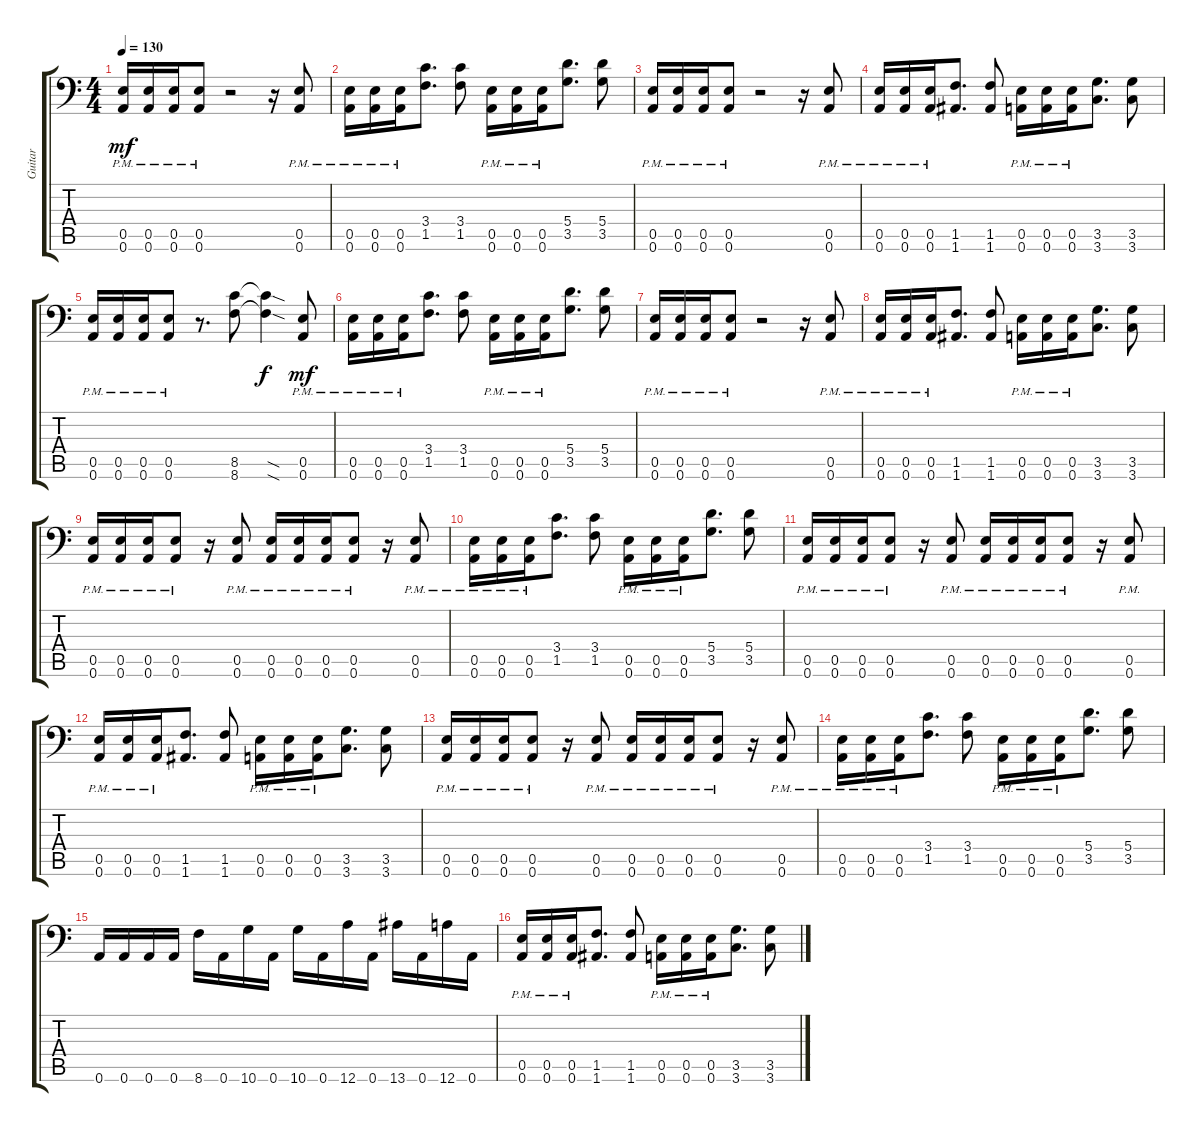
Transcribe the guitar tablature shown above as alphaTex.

\track ("Guitar" "Guitar") {instrument distortionguitar}
\staff {score tabs}
\tuning (B3 Gb3 D3 A2 E2 A1) {hide}
\ts (4 4)
\tempo 130
\clef f4
\ks c
(0.5{pm} 0.6{pm}).16{dy mf} (0.5{pm} 0.6{pm}).16 (0.5{pm} 0.6{pm}).16 (0.5{pm} 0.6{pm}).8 r.2 r.16 (0.5{pm} 0.6{pm}).8 |
(0.5{pm} 0.6{pm}).16 (0.5{pm} 0.6{pm}).16 (0.5{pm} 0.6{pm}).16 (3.4 1.5).8{d} (3.4 1.5).8 (0.5{pm} 0.6{pm}).16 (0.5{pm} 0.6{pm}).16 (0.5{pm} 0.6{pm}).16 (5.4 3.5).8{d} (5.4 3.5).8 |
(0.5{pm} 0.6{pm}).16 (0.5{pm} 0.6{pm}).16 (0.5{pm} 0.6{pm}).16 (0.5{pm} 0.6{pm}).8 r.2 r.16 (0.5{pm} 0.6{pm}).8 |
(0.5{pm} 0.6{pm}).16 (0.5{pm} 0.6{pm}).16 (0.5{pm} 0.6{pm}).16 (1.5 1.6).8{d} (1.5 1.6).8 (0.5{pm} 0.6{pm}).16 (0.5{pm} 0.6{pm}).16 (0.5{pm} 0.6{pm}).16 (3.5 3.6).8{d} (3.5 3.6).8 |
(0.5{pm} 0.6{pm}).16 (0.5{pm} 0.6{pm}).16 (0.5{pm} 0.6{pm}).16 (0.5{pm} 0.6{pm}).8 r.8{d} (8.5 8.6).8 (8.5{sod t} 8.6{sod t}).4{dy f} (0.5{pm} 0.6{pm}).8{dy mf} |
(0.5{pm} 0.6{pm}).16 (0.5{pm} 0.6{pm}).16 (0.5{pm} 0.6{pm}).16 (3.4 1.5).8{d} (3.4 1.5).8 (0.5{pm} 0.6{pm}).16 (0.5{pm} 0.6{pm}).16 (0.5{pm} 0.6{pm}).16 (5.4 3.5).8{d} (5.4 3.5).8 |
(0.5{pm} 0.6{pm}).16 (0.5{pm} 0.6{pm}).16 (0.5{pm} 0.6{pm}).16 (0.5{pm} 0.6{pm}).8 r.2 r.16 (0.5{pm} 0.6{pm}).8 |
(0.5{pm} 0.6{pm}).16 (0.5{pm} 0.6{pm}).16 (0.5{pm} 0.6{pm}).16 (1.5 1.6).8{d} (1.5 1.6).8 (0.5{pm} 0.6{pm}).16 (0.5{pm} 0.6{pm}).16 (0.5{pm} 0.6{pm}).16 (3.5 3.6).8{d} (3.5 3.6).8 |
(0.5{pm} 0.6{pm}).16 (0.5{pm} 0.6{pm}).16 (0.5{pm} 0.6{pm}).16 (0.5{pm} 0.6{pm}).8 r.16 (0.5{pm} 0.6{pm}).8 (0.5{pm} 0.6{pm}).16 (0.5{pm} 0.6{pm}).16 (0.5{pm} 0.6{pm}).16 (0.5{pm} 0.6{pm}).8 r.16 (0.5{pm} 0.6{pm}).8 |
(0.5{pm} 0.6{pm}).16 (0.5{pm} 0.6{pm}).16 (0.5{pm} 0.6{pm}).16 (3.4 1.5).8{d} (3.4 1.5).8 (0.5{pm} 0.6{pm}).16 (0.5{pm} 0.6{pm}).16 (0.5{pm} 0.6{pm}).16 (5.4 3.5).8{d} (5.4 3.5).8 |
(0.5{pm} 0.6{pm}).16 (0.5{pm} 0.6{pm}).16 (0.5{pm} 0.6{pm}).16 (0.5{pm} 0.6{pm}).8 r.16 (0.5{pm} 0.6{pm}).8 (0.5{pm} 0.6{pm}).16 (0.5{pm} 0.6{pm}).16 (0.5{pm} 0.6{pm}).16 (0.5{pm} 0.6{pm}).8 r.16 (0.5{pm} 0.6{pm}).8 |
(0.5{pm} 0.6{pm}).16 (0.5{pm} 0.6{pm}).16 (0.5{pm} 0.6{pm}).16 (1.5 1.6).8{d} (1.5 1.6).8 (0.5{pm} 0.6{pm}).16 (0.5{pm} 0.6{pm}).16 (0.5{pm} 0.6{pm}).16 (3.5 3.6).8{d} (3.5 3.6).8 |
(0.5{pm} 0.6{pm}).16 (0.5{pm} 0.6{pm}).16 (0.5{pm} 0.6{pm}).16 (0.5{pm} 0.6{pm}).8 r.16 (0.5{pm} 0.6{pm}).8 (0.5{pm} 0.6{pm}).16 (0.5{pm} 0.6{pm}).16 (0.5{pm} 0.6{pm}).16 (0.5{pm} 0.6{pm}).8 r.16 (0.5{pm} 0.6{pm}).8 |
(0.5{pm} 0.6{pm}).16 (0.5{pm} 0.6{pm}).16 (0.5{pm} 0.6{pm}).16 (3.4 1.5).8{d} (3.4 1.5).8 (0.5{pm} 0.6{pm}).16 (0.5{pm} 0.6{pm}).16 (0.5{pm} 0.6{pm}).16 (5.4 3.5).8{d} (5.4 3.5).8 |
0.6.16 0.6.16 0.6.16 0.6.16 8.6.16 0.6.16 10.6.16 0.6.16 10.6.16 0.6.16 12.6.16 0.6.16 13.6.16 0.6.16 12.6.16 0.6.16 |
(0.5{pm} 0.6{pm}).16 (0.5{pm} 0.6{pm}).16 (0.5{pm} 0.6{pm}).16 (1.5 1.6).8{d} (1.5 1.6).8 (0.5{pm} 0.6{pm}).16 (0.5{pm} 0.6{pm}).16 (0.5{pm} 0.6{pm}).16 (3.5 3.6).8{d} (3.5 3.6).8
